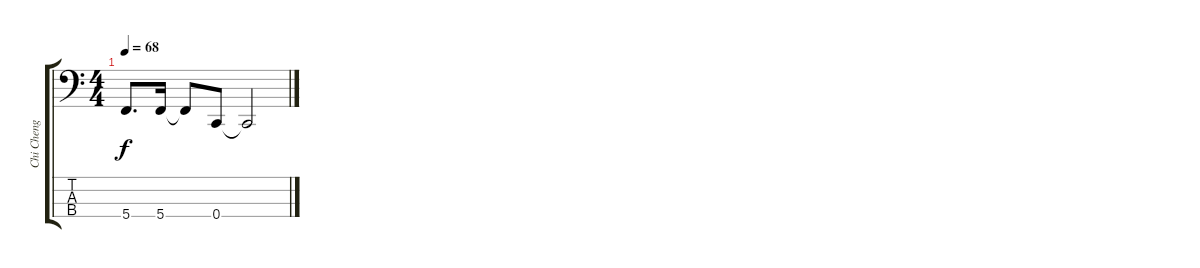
\track ("Chi Cheng" "Chi Cheng") {instrument acousticbass}
\staff {score tabs}
\tuning (F2 C2 G1 C1) {hide}
\ts (4 4)
\tempo 68
\clef f4
\ks c
5.4.8{d dy f} 5.4.16 5.4{t}.8 0.4.8 0.4{t}.2
